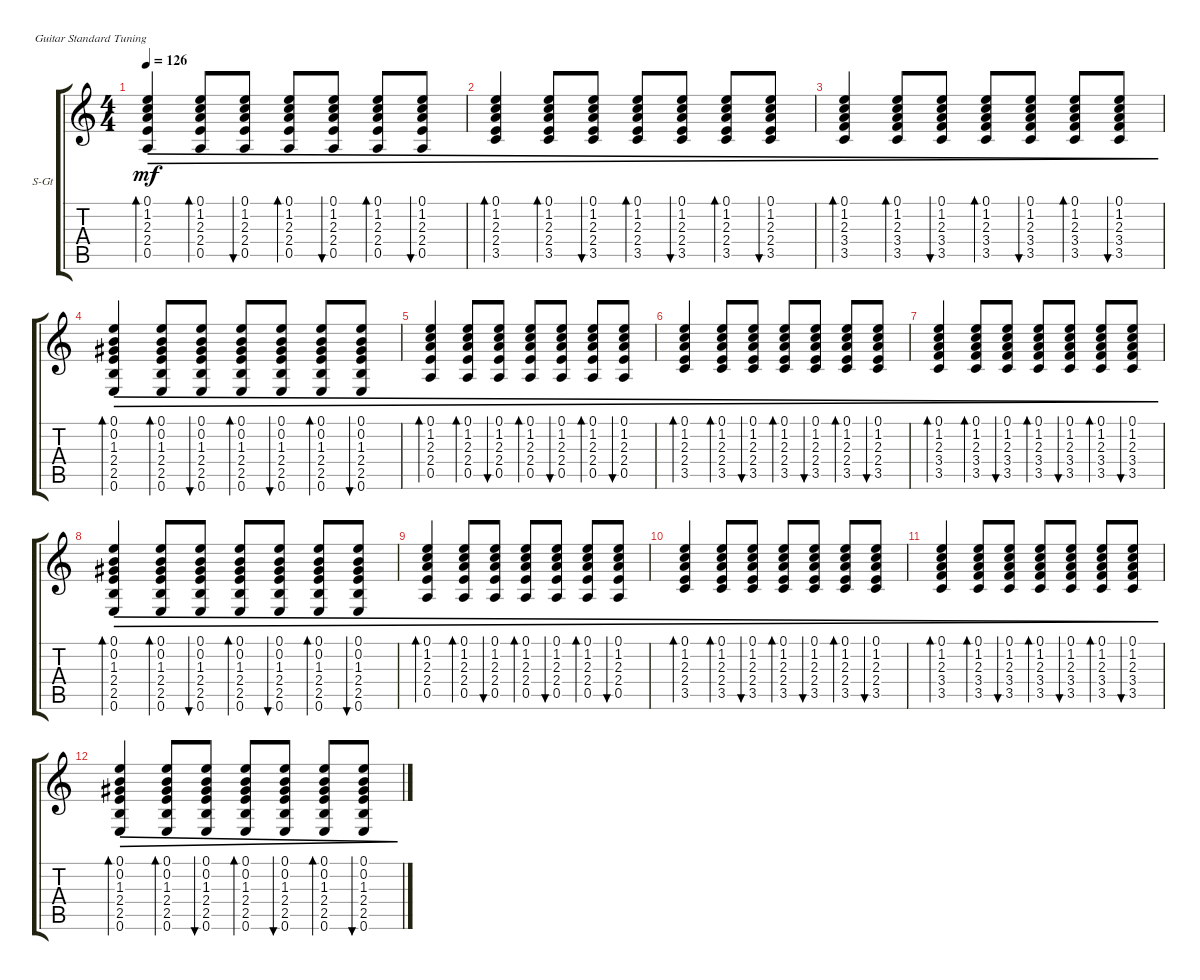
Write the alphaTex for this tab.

\defaultSystemsLayout 4
\bracketExtendMode groupsimilarinstruments
\firstSystemTrackNameOrientation horizontal
\otherSystemsTrackNameOrientation horizontal
\track ("Steel Guitar" "S-Gt") {instrument acousticguitarsteel}
\staff {score tabs}
\tuning (E4 B3 G3 D3 A2 E2)
\ts (4 4)
\tempo 126
\clef g2
\ks aminor
(0.5 2.4 2.3 1.2 0.1).4{bd 30 dec dy mf} (0.5 2.4 2.3 1.2 0.1).8{bd 30 dec} (0.5 2.4 2.3 1.2 0.1).8{bu 30 dec} (0.5 2.4 2.3 1.2 0.1).8{bd 30 dec} (0.5 2.4 2.3 1.2 0.1).8{bu 30 dec} (0.5 2.4 2.3 1.2 0.1).8{bd 30 dec} (0.5 2.4 2.3 1.2 0.1).8{bu 30 dec} |
(3.5 2.4 2.3 1.2 0.1).4{bd 30 dec} (3.5 2.4 2.3 1.2 0.1).8{bd 30 dec} (3.5 2.4 2.3 1.2 0.1).8{bu 30 dec} (3.5 2.4 2.3 1.2 0.1).8{bd 30 dec} (3.5 2.4 2.3 1.2 0.1).8{bu 30 dec} (3.5 2.4 2.3 1.2 0.1).8{bd 30 dec} (3.5 2.4 2.3 1.2 0.1).8{bu 30 dec} |
(3.5 3.4 2.3 1.2 0.1).4{bd 30 dec} (3.5 3.4 2.3 1.2 0.1).8{bd 30 dec} (3.5 3.4 2.3 1.2 0.1).8{bu 30 dec} (3.5 3.4 2.3 1.2 0.1).8{bd 30 dec} (3.5 3.4 2.3 1.2 0.1).8{bu 30 dec} (3.5 3.4 2.3 1.2 0.1).8{bd 30 dec} (3.5 3.4 2.3 1.2 0.1).8{bu 30 dec} |
(2.5 2.4 1.3 0.2 0.1 0.6).4{bd 30 dec} (2.5 2.4 1.3 0.2 0.1 0.6).8{bd 30 dec} (2.5 2.4 1.3 0.2 0.1 0.6).8{bu 30 dec} (2.5 2.4 1.3 0.2 0.1 0.6).8{bd 30 dec} (2.5 2.4 1.3 0.2 0.1 0.6).8{bu 30 dec} (2.5 2.4 1.3 0.2 0.1 0.6).8{bd 30 dec} (2.5 2.4 1.3 0.2 0.1 0.6).8{bu 30 dec} |
(0.5 2.4 2.3 1.2 0.1).4{bd 30 dec} (0.5 2.4 2.3 1.2 0.1).8{bd 30 dec} (0.5 2.4 2.3 1.2 0.1).8{bu 30 dec} (0.5 2.4 2.3 1.2 0.1).8{bd 30 dec} (0.5 2.4 2.3 1.2 0.1).8{bu 30 dec} (0.5 2.4 2.3 1.2 0.1).8{bd 30 dec} (0.5 2.4 2.3 1.2 0.1).8{bu 30 dec} |
(3.5 2.4 2.3 1.2 0.1).4{bd 30 dec} (3.5 2.4 2.3 1.2 0.1).8{bd 30 dec} (3.5 2.4 2.3 1.2 0.1).8{bu 30 dec} (3.5 2.4 2.3 1.2 0.1).8{bd 30 dec} (3.5 2.4 2.3 1.2 0.1).8{bu 30 dec} (3.5 2.4 2.3 1.2 0.1).8{bd 30 dec} (3.5 2.4 2.3 1.2 0.1).8{bu 30 dec} |
(3.5 3.4 2.3 1.2 0.1).4{bd 30 dec} (3.5 3.4 2.3 1.2 0.1).8{bd 30 dec} (3.5 3.4 2.3 1.2 0.1).8{bu 30 dec} (3.5 3.4 2.3 1.2 0.1).8{bd 30 dec} (3.5 3.4 2.3 1.2 0.1).8{bu 30 dec} (3.5 3.4 2.3 1.2 0.1).8{bd 30 dec} (3.5 3.4 2.3 1.2 0.1).8{bu 30 dec} |
(2.5 2.4 1.3 0.2 0.1 0.6).4{bd 30 dec} (2.5 2.4 1.3 0.2 0.1 0.6).8{bd 30 dec} (2.5 2.4 1.3 0.2 0.1 0.6).8{bu 30 dec} (2.5 2.4 1.3 0.2 0.1 0.6).8{bd 30 dec} (2.5 2.4 1.3 0.2 0.1 0.6).8{bu 30 dec} (2.5 2.4 1.3 0.2 0.1 0.6).8{bd 30 dec} (2.5 2.4 1.3 0.2 0.1 0.6).8{bu 30 dec} |
(0.5 2.4 2.3 1.2 0.1).4{bd 30 dec} (0.5 2.4 2.3 1.2 0.1).8{bd 30 dec} (0.5 2.4 2.3 1.2 0.1).8{bu 30 dec} (0.5 2.4 2.3 1.2 0.1).8{bd 30 dec} (0.5 2.4 2.3 1.2 0.1).8{bu 30 dec} (0.5 2.4 2.3 1.2 0.1).8{bd 30 dec} (0.5 2.4 2.3 1.2 0.1).8{bu 30 dec} |
(3.5 2.4 2.3 1.2 0.1).4{bd 30 dec} (3.5 2.4 2.3 1.2 0.1).8{bd 30 dec} (3.5 2.4 2.3 1.2 0.1).8{bu 30 dec} (3.5 2.4 2.3 1.2 0.1).8{bd 30 dec} (3.5 2.4 2.3 1.2 0.1).8{bu 30 dec} (3.5 2.4 2.3 1.2 0.1).8{bd 30 dec} (3.5 2.4 2.3 1.2 0.1).8{bu 30 dec} |
(3.5 3.4 2.3 1.2 0.1).4{bd 30 dec} (3.5 3.4 2.3 1.2 0.1).8{bd 30 dec} (3.5 3.4 2.3 1.2 0.1).8{bu 30 dec} (3.5 3.4 2.3 1.2 0.1).8{bd 30 dec} (3.5 3.4 2.3 1.2 0.1).8{bu 30 dec} (3.5 3.4 2.3 1.2 0.1).8{bd 30 dec} (3.5 3.4 2.3 1.2 0.1).8{bu 30 dec} |
(2.5 2.4 1.3 0.2 0.1 0.6).4{bd 30 dec} (2.5 2.4 1.3 0.2 0.1 0.6).8{bd 30 dec} (2.5 2.4 1.3 0.2 0.1 0.6).8{bu 30 dec} (2.5 2.4 1.3 0.2 0.1 0.6).8{bd 30 dec} (2.5 2.4 1.3 0.2 0.1 0.6).8{bu 30 dec} (2.5 2.4 1.3 0.2 0.1 0.6).8{bd 30 dec} (2.5 2.4 1.3 0.2 0.1 0.6).8{bu 30 dec}
